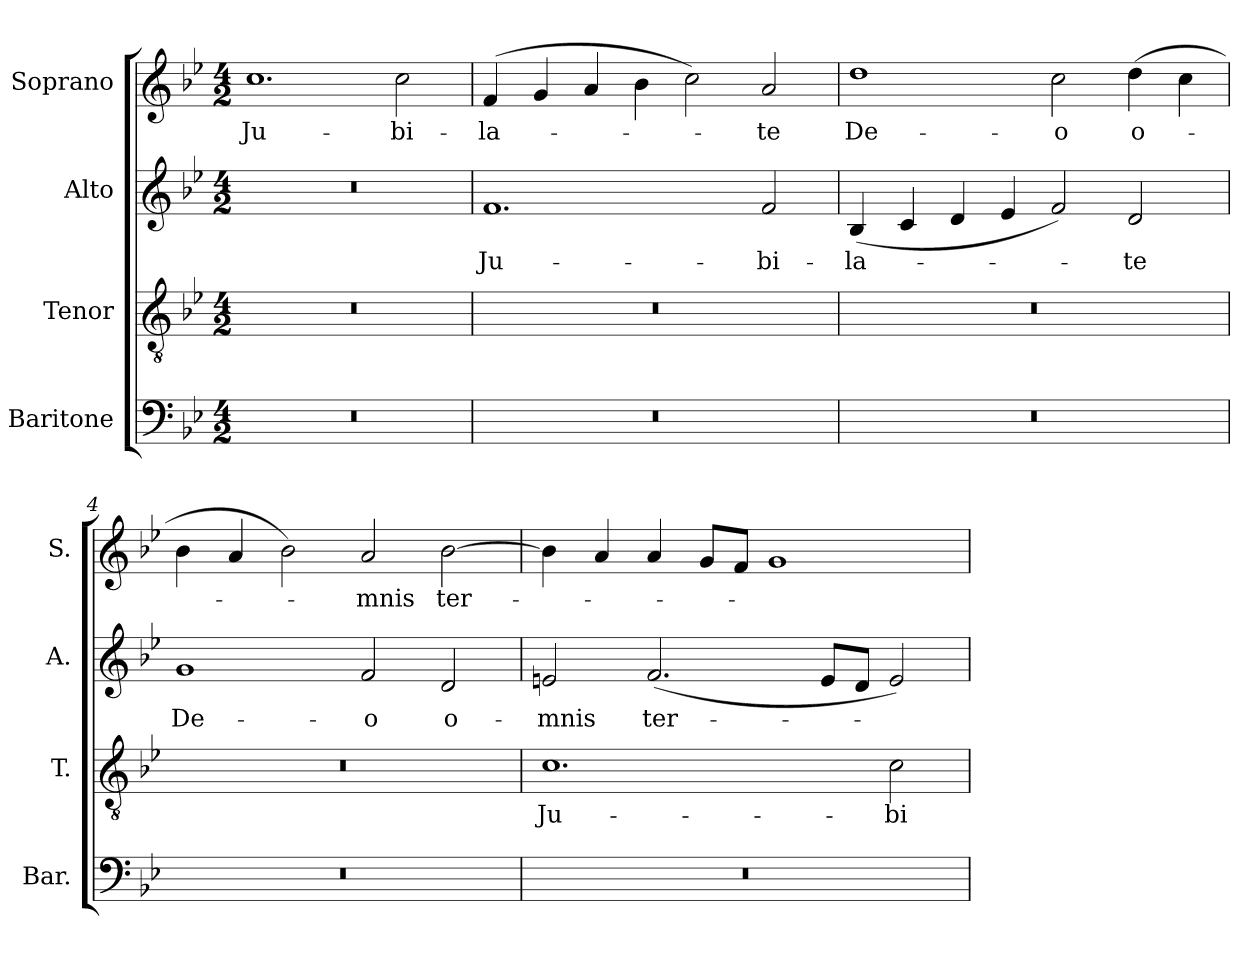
**kern	**kern	**text	**kern	**text	**kern	**text
*part4	*part3	*part3	*part2	*part2	*part1	*part1
*staff4	*staff3	*staff3	*staff2	*staff2	*staff1	*staff1
*I"Baritone	*I"Tenor	*	*I"Alto	*	*I"Soprano	*
*I'Bar.	*I'T.	*	*I'A.	*	*I'S.	*
!!LO:PB:g=z
*clefF4	*clefGv2	*	*clefG2	*	*clefG2	*
*	*ITrd7c12	*	*	*	*	*
*k[b-e-]	*k[b-e-]	*	*k[b-e-]	*	*k[b-e-]	*
*B-:	*B-:	*	*B-:	*	*B-:	*
*M4/2	*M4/2	*	*M4/2	*	*M4/2	*
*MM240	*MM240	*	*MM240	*	*MM240	*
=1	=1	=1	=1	=1	=1	=1
!LO:N:vis=1	!LO:N:vis=1	!	!LO:N:vis=1	!	!	!
!	!	!	!	!	!	!LO:LY:b:color=#000000
0r	0r	.	0r	.	1.cci	Ju-
!	!	!	!	!	!	!LO:LY:b:color=#000000
.	.	.	.	.	2cci\	-bi-
=2	=2	=2	=2	=2	=2	=2
!LO:N:vis=1	!LO:N:vis=1	!	!	!	!	!
!	!	!	!	!LO:LY:b:color=#000000	!	!
!	!	!	!	!	!	!LO:LY:b:color=#000000
0r	0r	.	1.fi	Ju-	(4fi/	-la-
.	.	.	.	.	4gi/	.
.	.	.	.	.	4ai/	.
.	.	.	.	.	4b-i\	.
.	.	.	.	.	2cci\)	.
!	!	!	!	!LO:LY:b:color=#000000	!	!
!	!	!	!	!	!	!LO:LY:b:color=#000000
.	.	.	2fi/	-bi-	2ai/	-te
=3	=3	=3	=3	=3	=3	=3
!LO:N:vis=1	!LO:N:vis=1	!	!	!	!	!
!	!	!	!	!LO:LY:b:color=#000000	!	!
!	!	!	!	!	!	!LO:LY:b:color=#000000
0r	0r	.	(4B-i/	-la-	1ddi	De-
.	.	.	4ci/	.	.	.
.	.	.	4di/	.	.	.
.	.	.	4e-i/	.	.	.
!	!	!	!	!	!	!LO:LY:b:color=#000000
.	.	.	2fi/)	.	2cci\	-o
!	!	!	!	!LO:LY:b:color=#000000	!	!
!	!	!	!	!	!	!LO:LY:b:color=#000000
.	.	.	2di/	-te	(4ddi\	o-
.	.	.	.	.	4cci\	.
=4	=4	=4	=4	=4	=4	=4
!LO:N:vis=1	!LO:N:vis=1	!	!	!	!	!
!	!	!	!	!LO:LY:b:color=#000000	!	!
0r	0r	.	1gi	De-	4b-i\	.
.	.	.	.	.	4ai/	.
.	.	.	.	.	2b-i\)	.
!	!	!	!	!LO:LY:b:color=#000000	!	!
!	!	!	!	!	!	!LO:LY:b:color=#000000
.	.	.	2fi/	-o	2ai/	-mnis
!	!	!	!	!LO:LY:b:color=#000000	!	!
!	!	!	!	!	!	!LO:LY:b:color=#000000
.	.	.	2di/	o-	[2b-i\	ter-
=5	=5	=5	=5	=5	=5	=5
!LO:N:vis=1	!	!	!	!	!	!
!	!	!LO:LY:b:color=#000000	!	!	!	!
!	!	!	!	!LO:LY:b:color=#000000	!	!
0r	1.Ci	Ju-	2eni/	-mnis	4b-i\]	.
.	.	.	.	.	4ai/	.
!	!	!	!	!LO:LY:b:color=#000000	!	!
.	.	.	(2.fi/	ter-	4ai/	.
.	.	.	.	.	8gi/L	.
.	.	.	.	.	8fi/J	.
.	.	.	.	.	1gi	.
.	.	.	8ei/L	.	.	.
.	.	.	8di/J	.	.	.
!	!	!LO:LY:b:color=#000000	!	!	!	!
.	2Ci\	-bi-	2ei/)	.	.	.
=	=	=	=	=	=	=
*-	*-	*-	*-	*-	*-	*-
